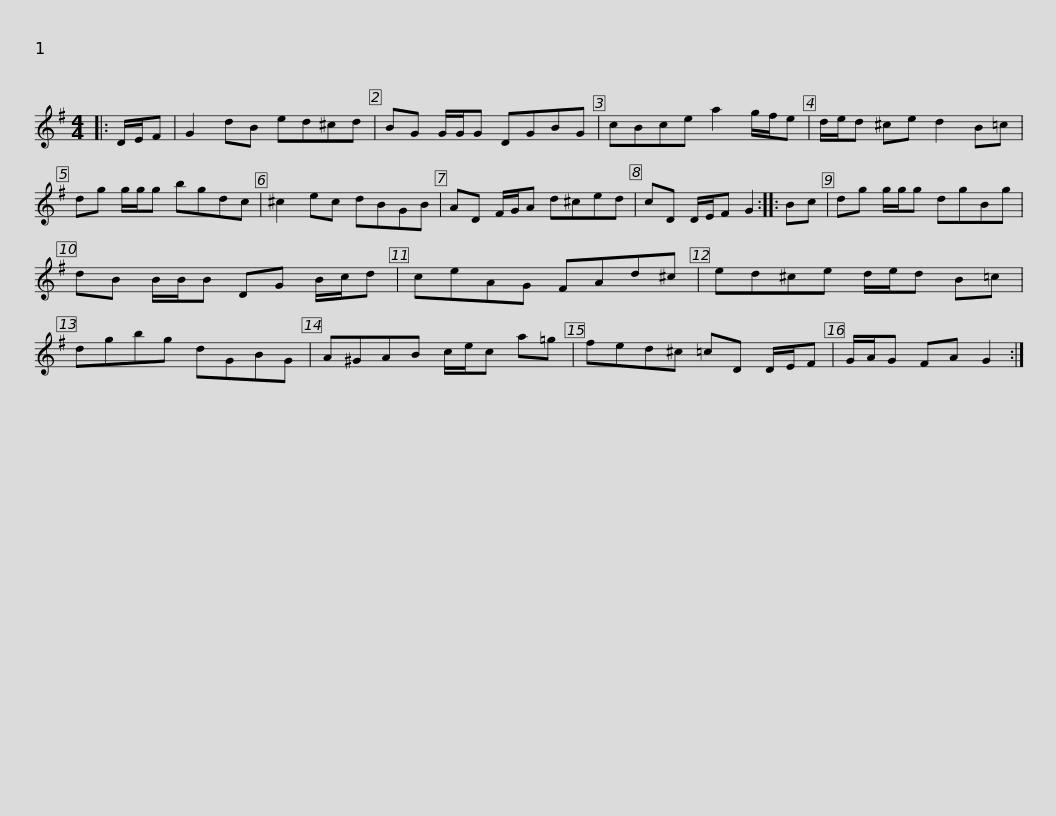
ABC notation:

X:1
L:1/8
M:4/4
I:linebreak $
K:G
V:1 treble
V:1
|: D/E/F | G2 dB ed^cd | BG G/G/G DGBG | cBce a2 g/f/e | d/e/d ^ce d2 B=c |$ %5
 dg g/g/g bgdc | ^c2 ec dBGB | AD F/G/A d^ced | cD D/E/F G2 :: Bc | %10
 dg g/g/g dgBg |$ dB B/B/B DG B/c/d | ceAG FAd^c | ed^ce d/e/d B=c | dgbg dGBG |$ %15
 A^GAB c/e/c a=g | fed^c =cD D/E/F | G/A/G FA G2 :| %18
